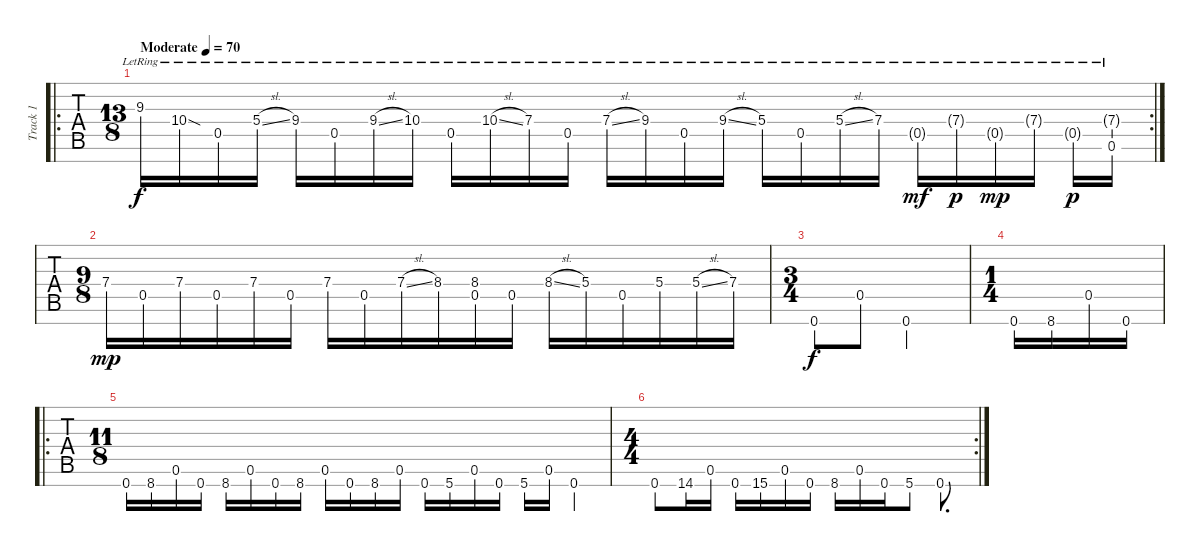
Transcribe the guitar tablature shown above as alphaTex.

\track ("Track 1" "Track 1") {instrument acousticguitarnylon}
\staff {tabs}
\tuning (Eb4 Bb3 Gb3 Db3 Ab2 Eb2 Ab1) {hide}
\ro
\rc 2
\ts (13 8)
\tempo (70 "Moderate")
\clef f4
\ks c
9.3{lr}.16{dy f instrument acousticguitarnylon} 10.4{sod lr}.16 0.5{lr}.16 5.4{sl lr}.16 9.4{lr}.16 0.5{lr}.16 9.4{sl lr}.16 10.4{lr}.16 0.5{lr}.16 10.4{sl lr}.16 7.4{lr}.16 0.5{lr}.16 7.4{sl lr}.16 9.4{lr}.16 0.5{lr}.16 9.4{sl lr}.16 5.4{lr}.16 0.5{lr}.16 5.4{sl lr}.16 7.4{lr}.16 0.5{g lr}.16{dy mf} 7.4{g lr}.16{dy p} 0.5{g lr}.16{dy mp} 7.4{g lr}.16 0.5{g lr}.16{dy p} (7.4{g lr} 0.6).16 |
\ts (9 8)
7.4.16{dy mp} 0.5.16 7.4.16 0.5.16 7.4.16 0.5.16 7.4.16 0.5.16 7.4{sl}.16 8.4.16 (8.4 0.5).16 0.5.16 8.4{sl}.16 5.4.16 0.5.16 5.4.16 5.4{sl}.16 7.4.16 |
\ts (3 4)
0.7.8{dy f} 0.5.8 0.7.2 |
\ts (1 4)
0.7.16 8.7.16 0.5.16 0.7.16 |
\ro
\ts (11 8)
0.7.16 8.7.16 0.6.16 0.7.16 8.7.16 0.6.16 0.7.16 8.7.16 0.6.16 0.7.16 8.7.16 0.6.16 0.7.16 5.7.16 0.6.16 0.7.16 5.7.16 0.6.16 0.7.4 |
\rc 2
\ts (4 4)
0.7.8 14.7.16 0.6.16 0.7.16 15.7.16 0.6.16 0.7.16 8.7.16 0.6.16 0.7.16 5.7.8 0.7.8{d}
